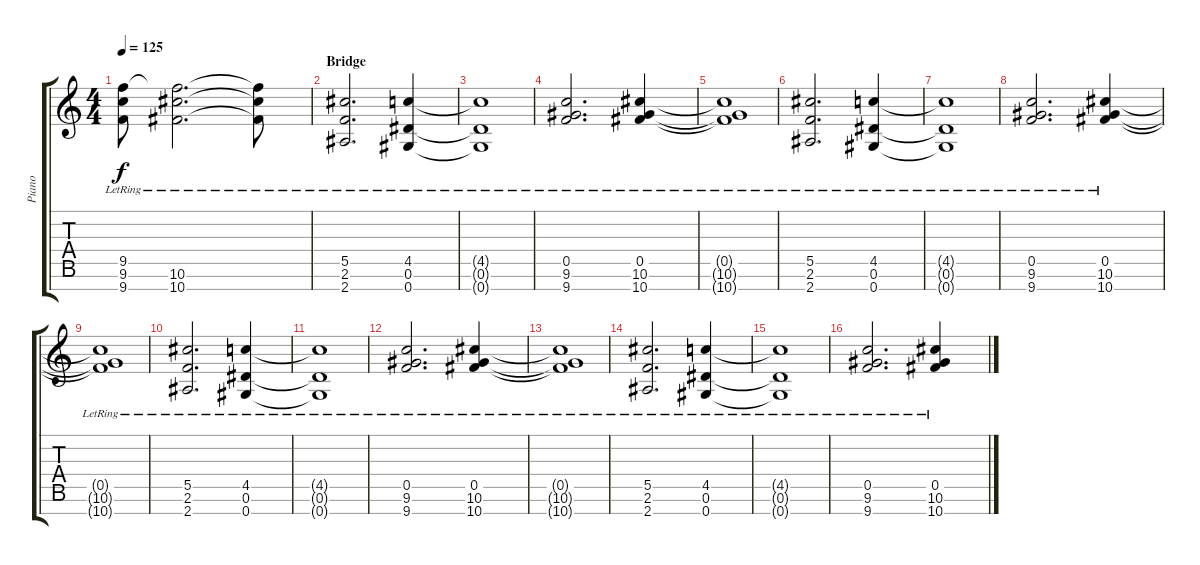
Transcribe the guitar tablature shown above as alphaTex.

\track ("Piano" "Piano") {instrument overdrivenguitar}
\staff {score tabs}
\tuning (Eb5 Bb4 Gb4 Db4 Ab3 Eb3 Ab2) {hide}
\ts (4 4)
\tempo 125
\clef g2
\ks c
(9.5{lr t} 9.6{t} 9.7{lr t}).8{dy f} (9.5{lr t} 10.6{lr} 10.7{lr}).2{d} (9.5{lr t} 10.6{lr t} 10.7{lr t}).8 |
\section ("" "Bridge")
(5.5{lr} 2.6{lr} 2.7{lr}).2{d} (4.5{lr} 0.6{lr} 0.7{lr}).4 |
(4.5{lr t} 0.6{lr t} 0.7{lr t}).1 |
(0.5{lr} 9.6{lr} 9.7{lr}).2{d} (0.5{lr} 10.6{lr} 10.7{lr}).4 |
(0.5{lr t} 10.6{lr t} 10.7{lr t}).1 |
(5.5{lr} 2.6{lr} 2.7{lr}).2{d} (4.5{lr} 0.6{lr} 0.7{lr}).4 |
(4.5{lr t} 0.6{lr t} 0.7{lr t}).1 |
(0.5{lr} 9.6{lr} 9.7{lr}).2{d} (0.5{lr} 10.6{lr} 10.7{lr}).4 |
(0.5{lr t} 10.6{lr t} 10.7{lr t}).1 |
(5.5{lr} 2.6{lr} 2.7{lr}).2{d} (4.5{lr} 0.6{lr} 0.7{lr}).4 |
(4.5{lr t} 0.6{lr t} 0.7{lr t}).1 |
(0.5{lr} 9.6{lr} 9.7{lr}).2{d} (0.5{lr} 10.6{lr} 10.7{lr}).4 |
(0.5{lr t} 10.6{lr t} 10.7{lr t}).1 |
(5.5{lr} 2.6{lr} 2.7{lr}).2{d} (4.5{lr} 0.6{lr} 0.7{lr}).4 |
(4.5{lr t} 0.6{lr t} 0.7{lr t}).1 |
(0.5{lr} 9.6{lr} 9.7{lr}).2{d} (0.5{lr} 10.6{lr} 10.7{lr}).4
